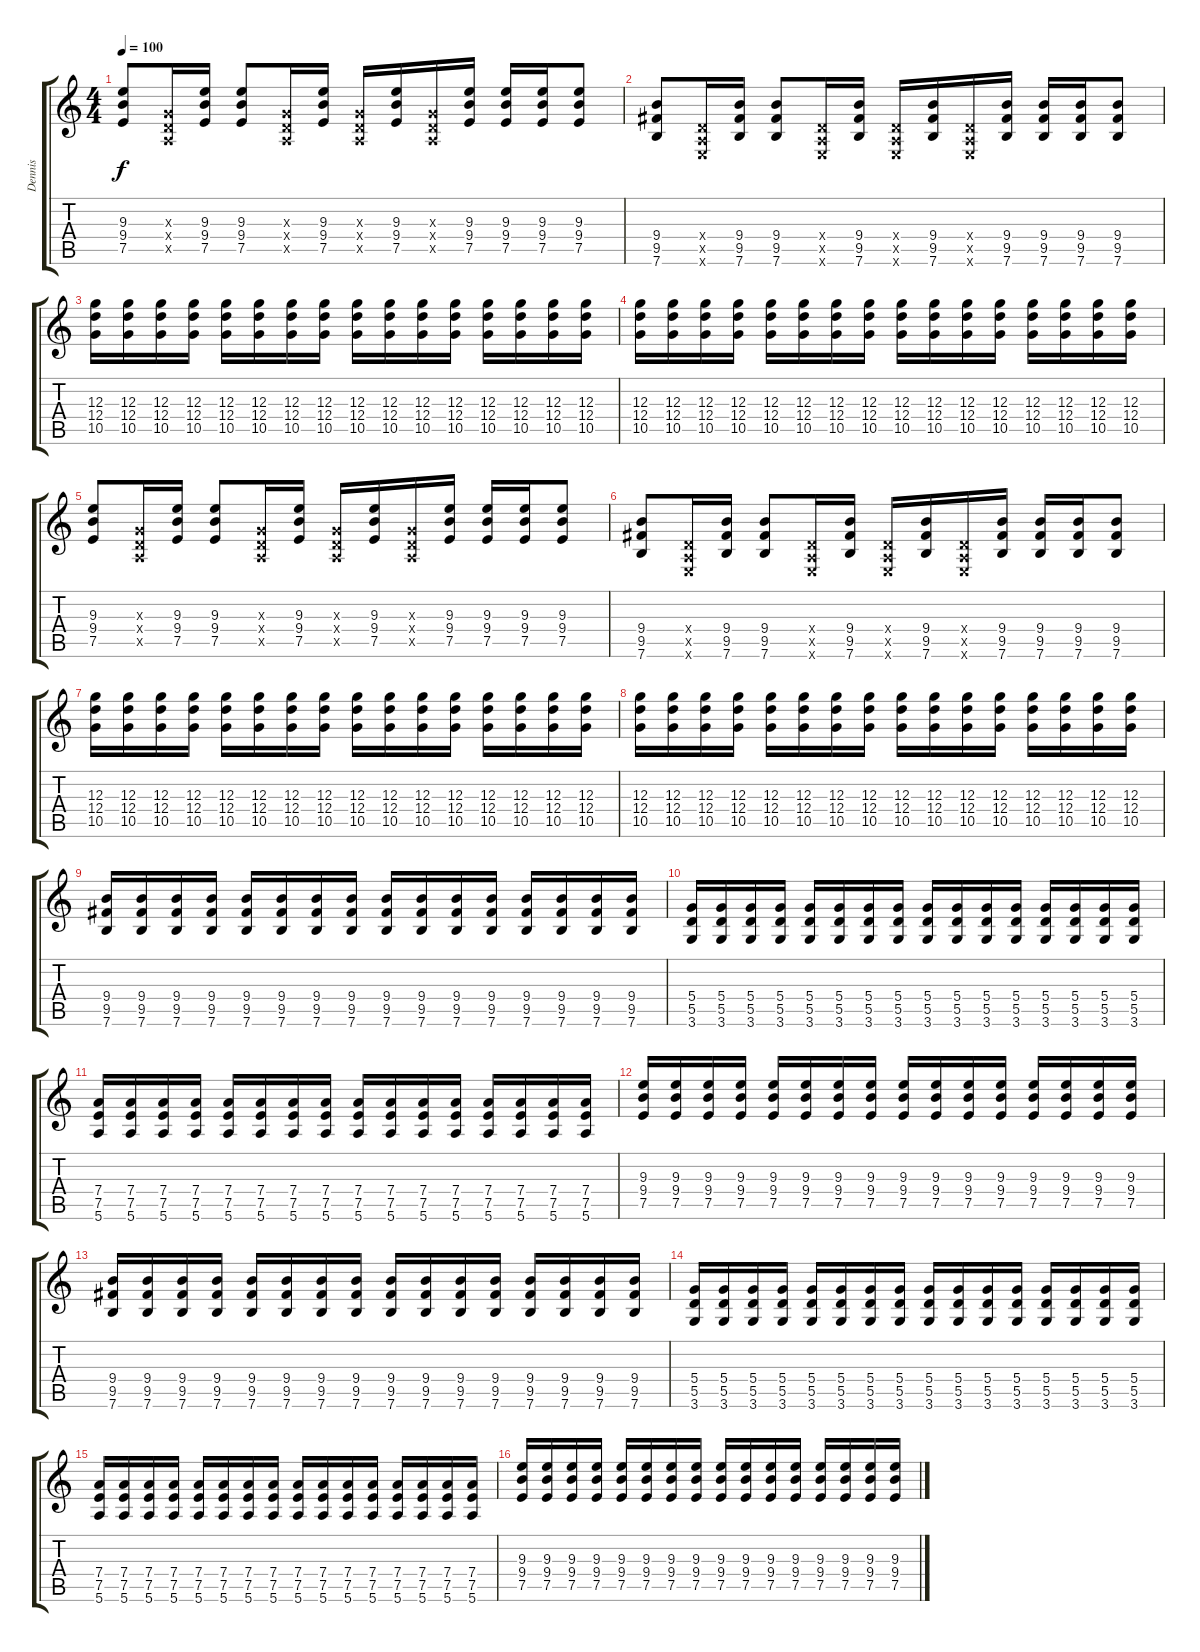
\track ("Dennis" "Dennis") {instrument overdrivenguitar}
\staff {score tabs}
\tuning (E4 B3 G3 D3 A2 E2) {hide}
\ts (4 4)
\tempo 100
\clef g2
\ks c
(9.3 9.4 7.5).8{dy f} (0.3{x} 0.4{x} 0.5{x}).16 (9.3 9.4 7.5).16 (9.3 9.4 7.5).8 (0.3{x} 0.4{x} 0.5{x}).16 (9.3 9.4 7.5).16 (0.3{x} 0.4{x} 0.5{x}).16 (9.3 9.4 7.5).16 (0.3{x} 0.4{x} 0.5{x}).16 (9.3 9.4 7.5).16 (9.3 9.4 7.5).16 (9.3 9.4 7.5).16 (9.3 9.4 7.5).8 |
(9.4 9.5 7.6).8 (0.4{x} 0.5{x} 0.6{x}).16 (9.4 9.5 7.6).16 (9.4 9.5 7.6).8 (0.4{x} 0.5{x} 0.6{x}).16 (9.4 9.5 7.6).16 (0.4{x} 0.5{x} 0.6{x}).16 (9.4 9.5 7.6).16 (0.4{x} 0.5{x} 0.6{x}).16 (9.4 9.5 7.6).16 (9.4 9.5 7.6).16 (9.4 9.5 7.6).16 (9.4 9.5 7.6).8 |
(12.3 12.4 10.5).16 (12.3 12.4 10.5).16 (12.3 12.4 10.5).16 (12.3 12.4 10.5).16 (12.3 12.4 10.5).16 (12.3 12.4 10.5).16 (12.3 12.4 10.5).16 (12.3 12.4 10.5).16 (12.3 12.4 10.5).16 (12.3 12.4 10.5).16 (12.3 12.4 10.5).16 (12.3 12.4 10.5).16 (12.3 12.4 10.5).16 (12.3 12.4 10.5).16 (12.3 12.4 10.5).16 (12.3 12.4 10.5).16 |
(12.3 12.4 10.5).16 (12.3 12.4 10.5).16 (12.3 12.4 10.5).16 (12.3 12.4 10.5).16 (12.3 12.4 10.5).16 (12.3 12.4 10.5).16 (12.3 12.4 10.5).16 (12.3 12.4 10.5).16 (12.3 12.4 10.5).16 (12.3 12.4 10.5).16 (12.3 12.4 10.5).16 (12.3 12.4 10.5).16 (12.3 12.4 10.5).16 (12.3 12.4 10.5).16 (12.3 12.4 10.5).16 (12.3 12.4 10.5).16 |
(9.3 9.4 7.5).8 (0.3{x} 0.4{x} 0.5{x}).16 (9.3 9.4 7.5).16 (9.3 9.4 7.5).8 (0.3{x} 0.4{x} 0.5{x}).16 (9.3 9.4 7.5).16 (0.3{x} 0.4{x} 0.5{x}).16 (9.3 9.4 7.5).16 (0.3{x} 0.4{x} 0.5{x}).16 (9.3 9.4 7.5).16 (9.3 9.4 7.5).16 (9.3 9.4 7.5).16 (9.3 9.4 7.5).8 |
(9.4 9.5 7.6).8 (0.4{x} 0.5{x} 0.6{x}).16 (9.4 9.5 7.6).16 (9.4 9.5 7.6).8 (0.4{x} 0.5{x} 0.6{x}).16 (9.4 9.5 7.6).16 (0.4{x} 0.5{x} 0.6{x}).16 (9.4 9.5 7.6).16 (0.4{x} 0.5{x} 0.6{x}).16 (9.4 9.5 7.6).16 (9.4 9.5 7.6).16 (9.4 9.5 7.6).16 (9.4 9.5 7.6).8 |
(12.3 12.4 10.5).16 (12.3 12.4 10.5).16 (12.3 12.4 10.5).16 (12.3 12.4 10.5).16 (12.3 12.4 10.5).16 (12.3 12.4 10.5).16 (12.3 12.4 10.5).16 (12.3 12.4 10.5).16 (12.3 12.4 10.5).16 (12.3 12.4 10.5).16 (12.3 12.4 10.5).16 (12.3 12.4 10.5).16 (12.3 12.4 10.5).16 (12.3 12.4 10.5).16 (12.3 12.4 10.5).16 (12.3 12.4 10.5).16 |
(12.3 12.4 10.5).16 (12.3 12.4 10.5).16 (12.3 12.4 10.5).16 (12.3 12.4 10.5).16 (12.3 12.4 10.5).16 (12.3 12.4 10.5).16 (12.3 12.4 10.5).16 (12.3 12.4 10.5).16 (12.3 12.4 10.5).16 (12.3 12.4 10.5).16 (12.3 12.4 10.5).16 (12.3 12.4 10.5).16 (12.3 12.4 10.5).16 (12.3 12.4 10.5).16 (12.3 12.4 10.5).16 (12.3 12.4 10.5).16 |
(9.4 9.5 7.6).16 (9.4 9.5 7.6).16 (9.4 9.5 7.6).16 (9.4 9.5 7.6).16 (9.4 9.5 7.6).16 (9.4 9.5 7.6).16 (9.4 9.5 7.6).16 (9.4 9.5 7.6).16 (9.4 9.5 7.6).16 (9.4 9.5 7.6).16 (9.4 9.5 7.6).16 (9.4 9.5 7.6).16 (9.4 9.5 7.6).16 (9.4 9.5 7.6).16 (9.4 9.5 7.6).16 (9.4 9.5 7.6).16 |
(5.4 5.5 3.6).16 (5.4 5.5 3.6).16 (5.4 5.5 3.6).16 (5.4 5.5 3.6).16 (5.4 5.5 3.6).16 (5.4 5.5 3.6).16 (5.4 5.5 3.6).16 (5.4 5.5 3.6).16 (5.4 5.5 3.6).16 (5.4 5.5 3.6).16 (5.4 5.5 3.6).16 (5.4 5.5 3.6).16 (5.4 5.5 3.6).16 (5.4 5.5 3.6).16 (5.4 5.5 3.6).16 (5.4 5.5 3.6).16 |
(7.4 7.5 5.6).16 (7.4 7.5 5.6).16 (7.4 7.5 5.6).16 (7.4 7.5 5.6).16 (7.4 7.5 5.6).16 (7.4 7.5 5.6).16 (7.4 7.5 5.6).16 (7.4 7.5 5.6).16 (7.4 7.5 5.6).16 (7.4 7.5 5.6).16 (7.4 7.5 5.6).16 (7.4 7.5 5.6).16 (7.4 7.5 5.6).16 (7.4 7.5 5.6).16 (7.4 7.5 5.6).16 (7.4 7.5 5.6).16 |
(9.3 9.4 7.5).16 (9.3 9.4 7.5).16 (9.3 9.4 7.5).16 (9.3 9.4 7.5).16 (9.3 9.4 7.5).16 (9.3 9.4 7.5).16 (9.3 9.4 7.5).16 (9.3 9.4 7.5).16 (9.3 9.4 7.5).16 (9.3 9.4 7.5).16 (9.3 9.4 7.5).16 (9.3 9.4 7.5).16 (9.3 9.4 7.5).16 (9.3 9.4 7.5).16 (9.3 9.4 7.5).16 (9.3 9.4 7.5).16 |
(9.4 9.5 7.6).16 (9.4 9.5 7.6).16 (9.4 9.5 7.6).16 (9.4 9.5 7.6).16 (9.4 9.5 7.6).16 (9.4 9.5 7.6).16 (9.4 9.5 7.6).16 (9.4 9.5 7.6).16 (9.4 9.5 7.6).16 (9.4 9.5 7.6).16 (9.4 9.5 7.6).16 (9.4 9.5 7.6).16 (9.4 9.5 7.6).16 (9.4 9.5 7.6).16 (9.4 9.5 7.6).16 (9.4 9.5 7.6).16 |
(5.4 5.5 3.6).16 (5.4 5.5 3.6).16 (5.4 5.5 3.6).16 (5.4 5.5 3.6).16 (5.4 5.5 3.6).16 (5.4 5.5 3.6).16 (5.4 5.5 3.6).16 (5.4 5.5 3.6).16 (5.4 5.5 3.6).16 (5.4 5.5 3.6).16 (5.4 5.5 3.6).16 (5.4 5.5 3.6).16 (5.4 5.5 3.6).16 (5.4 5.5 3.6).16 (5.4 5.5 3.6).16 (5.4 5.5 3.6).16 |
(7.4 7.5 5.6).16 (7.4 7.5 5.6).16 (7.4 7.5 5.6).16 (7.4 7.5 5.6).16 (7.4 7.5 5.6).16 (7.4 7.5 5.6).16 (7.4 7.5 5.6).16 (7.4 7.5 5.6).16 (7.4 7.5 5.6).16 (7.4 7.5 5.6).16 (7.4 7.5 5.6).16 (7.4 7.5 5.6).16 (7.4 7.5 5.6).16 (7.4 7.5 5.6).16 (7.4 7.5 5.6).16 (7.4 7.5 5.6).16 |
(9.3 9.4 7.5).16 (9.3 9.4 7.5).16 (9.3 9.4 7.5).16 (9.3 9.4 7.5).16 (9.3 9.4 7.5).16 (9.3 9.4 7.5).16 (9.3 9.4 7.5).16 (9.3 9.4 7.5).16 (9.3 9.4 7.5).16 (9.3 9.4 7.5).16 (9.3 9.4 7.5).16 (9.3 9.4 7.5).16 (9.3 9.4 7.5).16 (9.3 9.4 7.5).16 (9.3 9.4 7.5).16 (9.3 9.4 7.5).16
